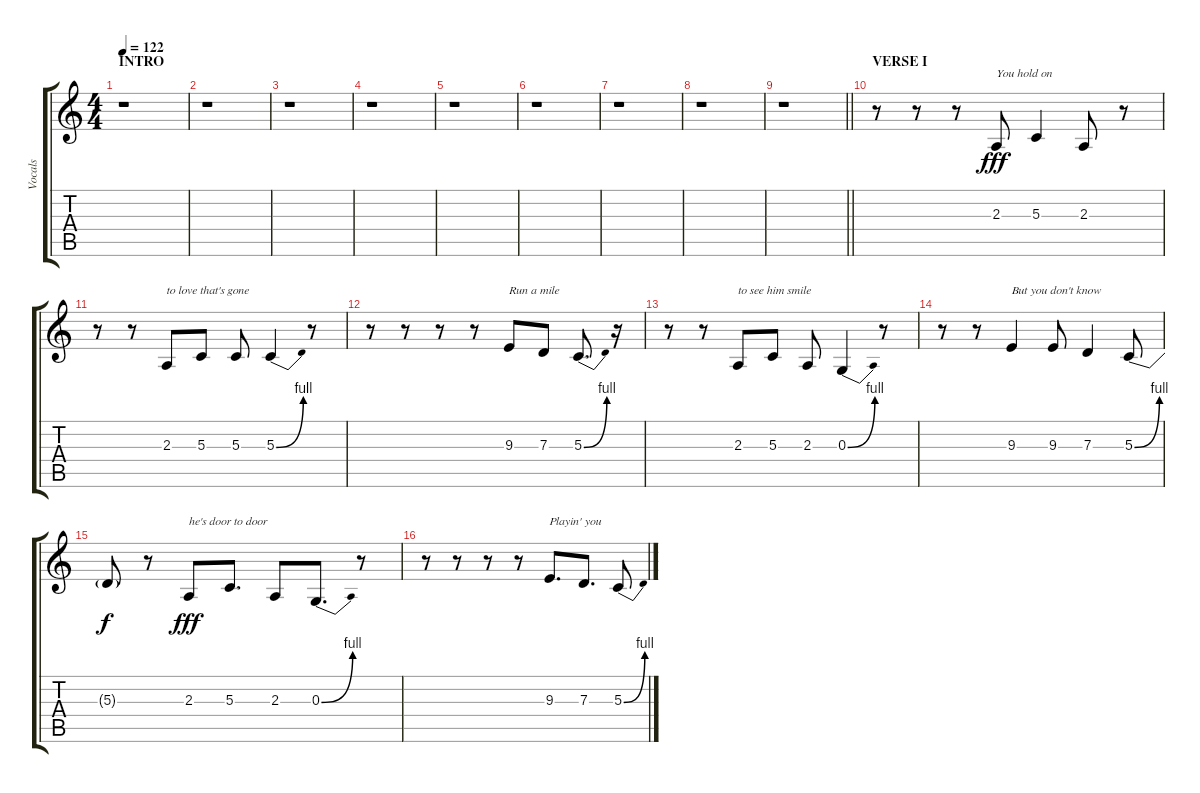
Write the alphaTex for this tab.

\track ("Vocals" "Vocals") {instrument lead6voice}
\staff {score tabs}
\tuning (E4 B3 G3 D3 A2 E2) {hide}
\ts (4 4)
\section ("" "INTRO")
\tempo 122
\clef g2
\ks c
r.1{dy fff instrument lead6voice} |
r.1 |
r.1 |
r.1 |
r.1 |
r.1 |
r.1 |
r.1 |
\barLineRight lightlight
r.1 |
\section ("" "VERSE I")
r.8 r.8 r.8 2.3.8{txt "You hold on"} 5.3.4 2.3.8 r.8 |
r.8 r.8 2.3.8{txt "to love that's gone"} 5.3.8 5.3.8 5.3{be (bend 0 0 60 4)}.4 r.8 |
r.8 r.8 r.8 r.8 9.3.8{txt "Run a mile"} 7.3.8 5.3{be (bend 0 0 60 4)}.8{d} r.16 |
r.8 r.8 2.3.8{txt "to see him smile"} 5.3.8 2.3.8 0.3{be (bend 0 0 60 4)}.4 r.8 |
r.8 r.8 9.3.4{txt "But you don't know"} 9.3.8 7.3.4 5.3{be (bend 0 0 60 4)}.8 |
5.3{t}.8{dy f} r.8 2.3.8{txt "he's door to door" dy fff} 5.3.8{d} 2.3.8 0.3{be (bend 0 0 60 4)}.8{d} r.8 |
r.8 r.8 r.8 r.8 9.3.8{d txt "Playin' you"} 7.3.8{d} 5.3{be (bend 0 0 60 4)}.8
